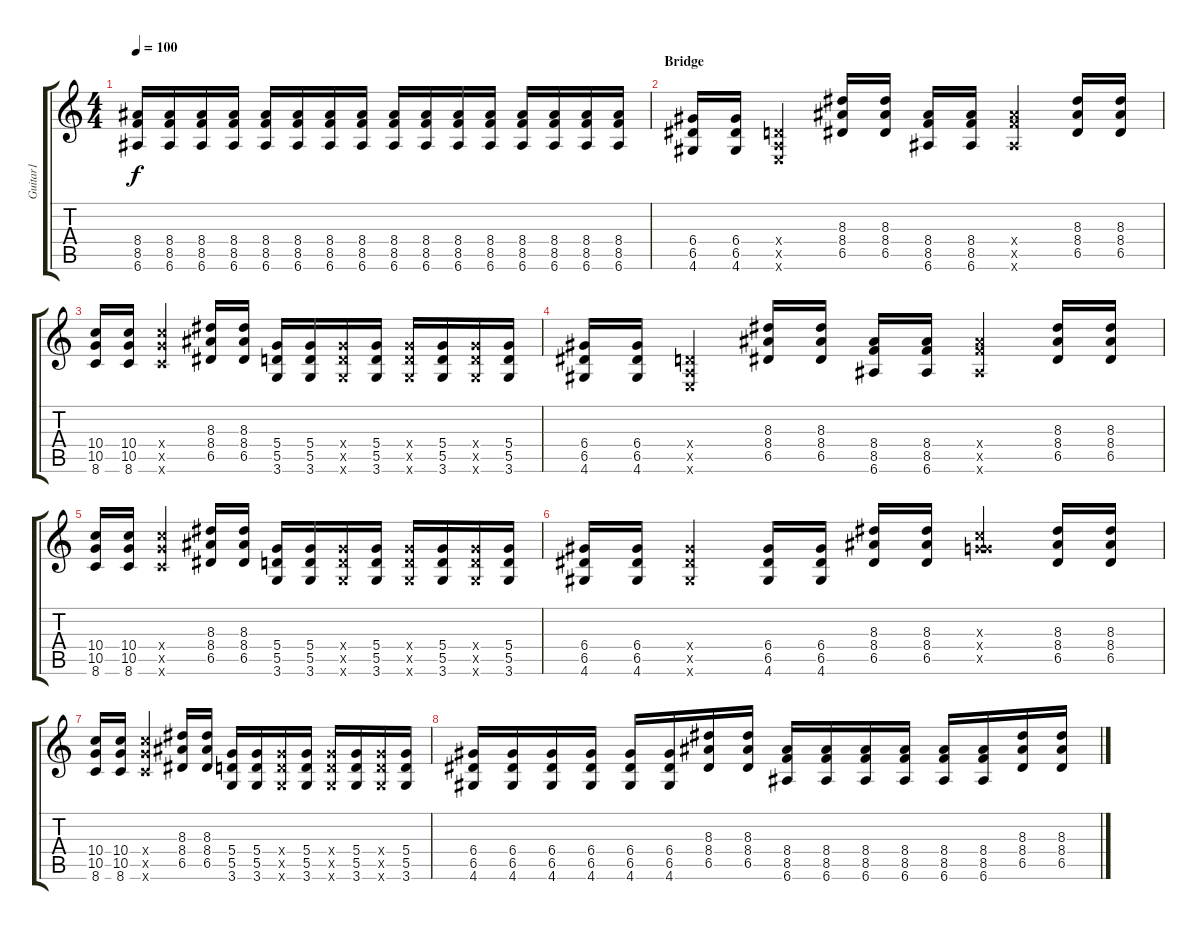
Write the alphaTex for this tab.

\track ("Guitar1" "Guitar1") {instrument distortionguitar}
\staff {score tabs}
\tuning (E4 B3 G3 D3 A2 E2) {hide}
\ts (4 4)
\tempo 100
\clef g2
\ks c
(8.4 8.5 6.6).16{dy f} (8.4 8.5 6.6).16 (8.4 8.5 6.6).16 (8.4 8.5 6.6).16 (8.4 8.5 6.6).16 (8.4 8.5 6.6).16 (8.4 8.5 6.6).16 (8.4 8.5 6.6).16 (8.4 8.5 6.6).16 (8.4 8.5 6.6).16 (8.4 8.5 6.6).16 (8.4 8.5 6.6).16 (8.4 8.5 6.6).16 (8.4 8.5 6.6).16 (8.4 8.5 6.6).16 (8.4 8.5 6.6).16 |
\section ("" "Bridge")
(6.4 6.5 4.6).16 (6.4 6.5 4.6).16 (0.4{x} 0.5{x} 0.6{x}).4 (8.3 8.4 6.5).16 (8.3 8.4 6.5).16 (8.4 8.5 6.6).16 (8.4 8.5 6.6).16 (8.4{x} 8.5{x} 6.6{x}).4 (8.3 8.4 6.5).16 (8.3 8.4 6.5).16 |
(10.4 10.5 8.6).16 (10.4 10.5 8.6).16 (10.4{x} 10.5{x} 8.6{x}).4 (8.3 8.4 6.5).16 (8.3 8.4 6.5).16 (5.4 5.5 3.6).16 (5.4 5.5 3.6).16 (5.4{x} 5.5{x} 3.6{x}).16 (5.4 5.5 3.6).16 (5.4{x} 5.5{x} 3.6{x}).16 (5.4 5.5 3.6).16 (5.4{x} 5.5{x} 3.6{x}).16 (5.4 5.5 3.6).16 |
(6.4 6.5 4.6).16 (6.4 6.5 4.6).16 (0.4{x} 0.5{x} 0.6{x}).4 (8.3 8.4 6.5).16 (8.3 8.4 6.5).16 (8.4 8.5 6.6).16 (8.4 8.5 6.6).16 (8.4{x} 8.5{x} 6.6{x}).4 (8.3 8.4 6.5).16 (8.3 8.4 6.5).16 |
(10.4 10.5 8.6).16 (10.4 10.5 8.6).16 (10.4{x} 10.5{x} 8.6{x}).4 (8.3 8.4 6.5).16 (8.3 8.4 6.5).16 (5.4 5.5 3.6).16 (5.4 5.5 3.6).16 (5.4{x} 5.5{x} 3.6{x}).16 (5.4 5.5 3.6).16 (5.4{x} 5.5{x} 3.6{x}).16 (5.4 5.5 3.6).16 (5.4{x} 5.5{x} 3.6{x}).16 (5.4 5.5 3.6).16 |
(6.4 6.5 4.6).16 (6.4 6.5 4.6).16 (6.4{x} 6.5{x} 4.6{x}).4 (6.4 6.5 4.6).16 (6.4 6.5 4.6).16 (8.3 8.4 6.5).16 (8.3 8.4 6.5).16 (0.3{x} 10.4{x} 10.5{x}).4 (8.3 8.4 6.5).16 (8.3 8.4 6.5).16 |
(10.4 10.5 8.6).16 (10.4 10.5 8.6).16 (10.4{x} 10.5{x} 8.6{x}).4 (8.3 8.4 6.5).16 (8.3 8.4 6.5).16 (5.4 5.5 3.6).16 (5.4 5.5 3.6).16 (5.4{x} 5.5{x} 3.6{x}).16 (5.4 5.5 3.6).16 (5.4{x} 5.5{x} 3.6{x}).16 (5.4 5.5 3.6).16 (5.4{x} 5.5{x} 3.6{x}).16 (5.4 5.5 3.6).16 |
(6.4 6.5 4.6).16 (6.4 6.5 4.6).16 (6.4 6.5 4.6).16 (6.4 6.5 4.6).16 (6.4 6.5 4.6).16 (6.4 6.5 4.6).16 (8.3 8.4 6.5).16 (8.3 8.4 6.5).16 (8.4 8.5 6.6).16 (8.4 8.5 6.6).16 (8.4 8.5 6.6).16 (8.4 8.5 6.6).16 (8.4 8.5 6.6).16 (8.4 8.5 6.6).16 (8.3 8.4 6.5).16 (8.3 8.4 6.5).16
